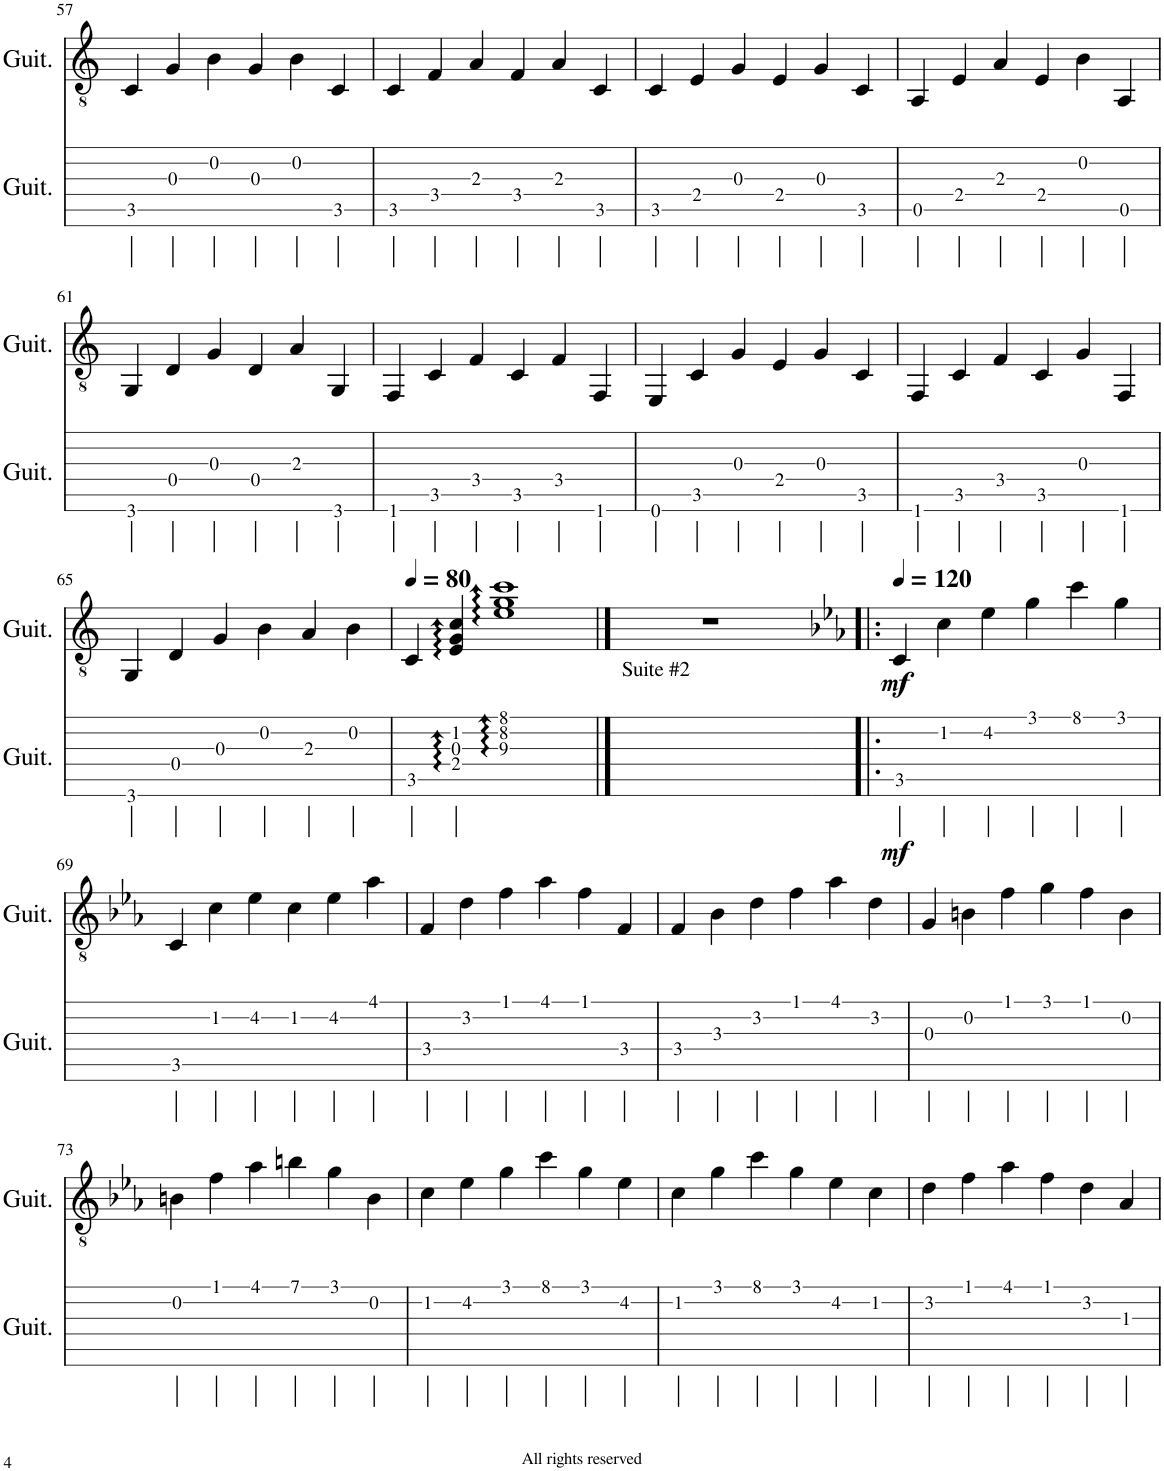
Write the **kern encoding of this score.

**kern	**dynam	**kern	**dynam
*part2	*part2	*part1	*part1
*staff2	*staff2	*staff1	*staff1
*I"Classical Guitar	*	*I"Classical Guitar	*
*I'Guit.	*	*I'Guit.	*
!!LO:PB:g=z
*	*	*clefGv2	*
*k[]	*	*k[]	*
*M6/4	*	*M6/4	*
=57	=57	=57	=57
4C\	.	4C/	.
4G\	.	4G/	.
4B\	.	4B\	.
4G\	.	4G/	.
4B\	.	4B\	.
4C\	.	4C/	.
=58	=58	=58	=58
4C\	.	4C/	.
4F\	.	4F/	.
4A\	.	4A/	.
4F\	.	4F/	.
4A\	.	4A/	.
4C\	.	4C/	.
=59	=59	=59	=59
4C\	.	4C/	.
4E\	.	4E/	.
4G\	.	4G/	.
4E\	.	4E/	.
4G\	.	4G/	.
4C\	.	4C/	.
=60	=60	=60	=60
4AA\	.	4AA/	.
4E\	.	4E/	.
4A\	.	4A/	.
4E\	.	4E/	.
4B\	.	4B\	.
4AA\	.	4AA/	.
!!LO:LB:g=z
=61	=61	=61	=61
4GG\	.	4GG/	.
4D\	.	4D/	.
4G\	.	4G/	.
4D\	.	4D/	.
4A\	.	4A/	.
4GG\	.	4GG/	.
=62	=62	=62	=62
4FF\	.	4FF/	.
4C\	.	4C/	.
4F\	.	4F/	.
4C\	.	4C/	.
4F\	.	4F/	.
4FF\	.	4FF/	.
=63	=63	=63	=63
4EE\	.	4EE/	.
4C\	.	4C/	.
4G\	.	4G/	.
4E\	.	4E/	.
4G\	.	4G/	.
4C\	.	4C/	.
=64	=64	=64	=64
4FF\	.	4FF/	.
4C\	.	4C/	.
4F\	.	4F/	.
4C\	.	4C/	.
4G\	.	4G/	.
4FF\	.	4FF/	.
!!LO:LB:g=z
=65	=65	=65	=65
4GG\	.	4GG/	.
4D\	.	4D/	.
4G\	.	4G/	.
4B\	.	4B\	.
4A\	.	4A/	.
4B\	.	4B\	.
=66	=66	=66	=66
*	*	*MM80	*
4C\	.	4C/	.
4E\ 4G\ 4c\	.	4E/ 4G/ 4c/	.
1e 1g 1cc	.	1e 1g 1cc	.
==67	==67	==67	==67
!LO:TX:a:t=Suite #2	!	!	!
4r	.	1.r	.
4r	.	.	.
1r	.	.	.
=68!|:	=68!|:	=68!|:	=68!|:
*k[b-e-a-]	*	*k[b-e-a-]	*
*	*	*MM120	*
!	!LO:DY:b	!	!LO:DY:b
4C\	mf	4C/	mf
4c\	.	4c\	.
4e-\	.	4e-\	.
4g\	.	4g\	.
4cc\	.	4cc\	.
4g\	.	4g\	.
!!LO:LB:g=z
=69	=69	=69	=69
4C\	.	4C/	.
4c\	.	4c\	.
4e-\	.	4e-\	.
4c\	.	4c\	.
4e-\	.	4e-\	.
4a-\	.	4a-\	.
=70	=70	=70	=70
4F\	.	4F/	.
4d\	.	4d\	.
4f\	.	4f\	.
4a-\	.	4a-\	.
4f\	.	4f\	.
4F\	.	4F/	.
=71	=71	=71	=71
4F\	.	4F/	.
4B-\	.	4B-\	.
4d\	.	4d\	.
4f\	.	4f\	.
4a-\	.	4a-\	.
4d\	.	4d\	.
=72	=72	=72	=72
4G\	.	4G/	.
4Bn\	.	4Bn\	.
4f\	.	4f\	.
4g\	.	4g\	.
4f\	.	4f\	.
4B\	.	4B\	.
!!LO:LB:g=z
=73	=73	=73	=73
4Bn\	.	4Bn\	.
4f\	.	4f\	.
4a-\	.	4a-\	.
4bn\	.	4bn\	.
4g\	.	4g\	.
4B\	.	4B\	.
=74	=74	=74	=74
4c\	.	4c\	.
4e-\	.	4e-\	.
4g\	.	4g\	.
4cc\	.	4cc\	.
4g\	.	4g\	.
4e-\	.	4e-\	.
=75	=75	=75	=75
4c\	.	4c\	.
4g\	.	4g\	.
4cc\	.	4cc\	.
4g\	.	4g\	.
4e-\	.	4e-\	.
4c\	.	4c\	.
=76	=76	=76	=76
4d\	.	4d\	.
4f\	.	4f\	.
4a-\	.	4a-\	.
4f\	.	4f\	.
4d\	.	4d\	.
4A-\	.	4A-/	.
=	=	=	=
*-	*-	*-	*-
